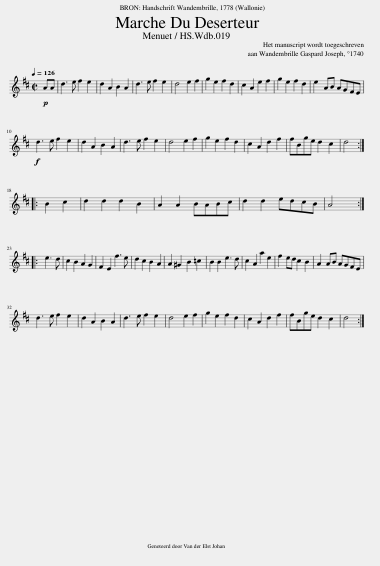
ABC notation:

X:1
L:1/8
Q:1/4=126
M:2/2
I:linebreak $
K:D
V:1 treble
V:1
!p! AA | d3 e f2 e2 | d2 A2 B2 A2 | d3 e f2 e2 | d4 e2 f2 | %5
 g2 e2 f2 d2 | c2 A2 e2 f2 | g2 e2 f2 d2 | e2 AB AGFE |$!f! d3 e f2 e2 | %10
 d2 A2 B2 A2 | d3 e f2 e2 | d4 e2 f2 | g2 e2 f2 d2 | c2 A2 d2 f2 | %15
 fBge d2 c2 | d4 ::$ B2 c2 | d2 d2 d2 B2 | A2 A2 BABc | %20
 d2 d2 edcB | A4 ::$ e3 d | c2 B2 A2 G2 | F2 E2 f3 e | %25
 d2 c2 B2 A2 | A2 ^G2 B2 =c2 | B2 B2 e3 d | c2 A2 a2 e2 | f2 ed c2 B2 | %30
 A2 AB AGFE |$ d3 e f2 e2 | d2 A2 B2 A2 | d3 e f2 e2 | d4 e2 f2 | %35
 g2 e2 f2 d2 | c2 A2 d2 f2 | fBge d2 c2 | d4 :| %39
